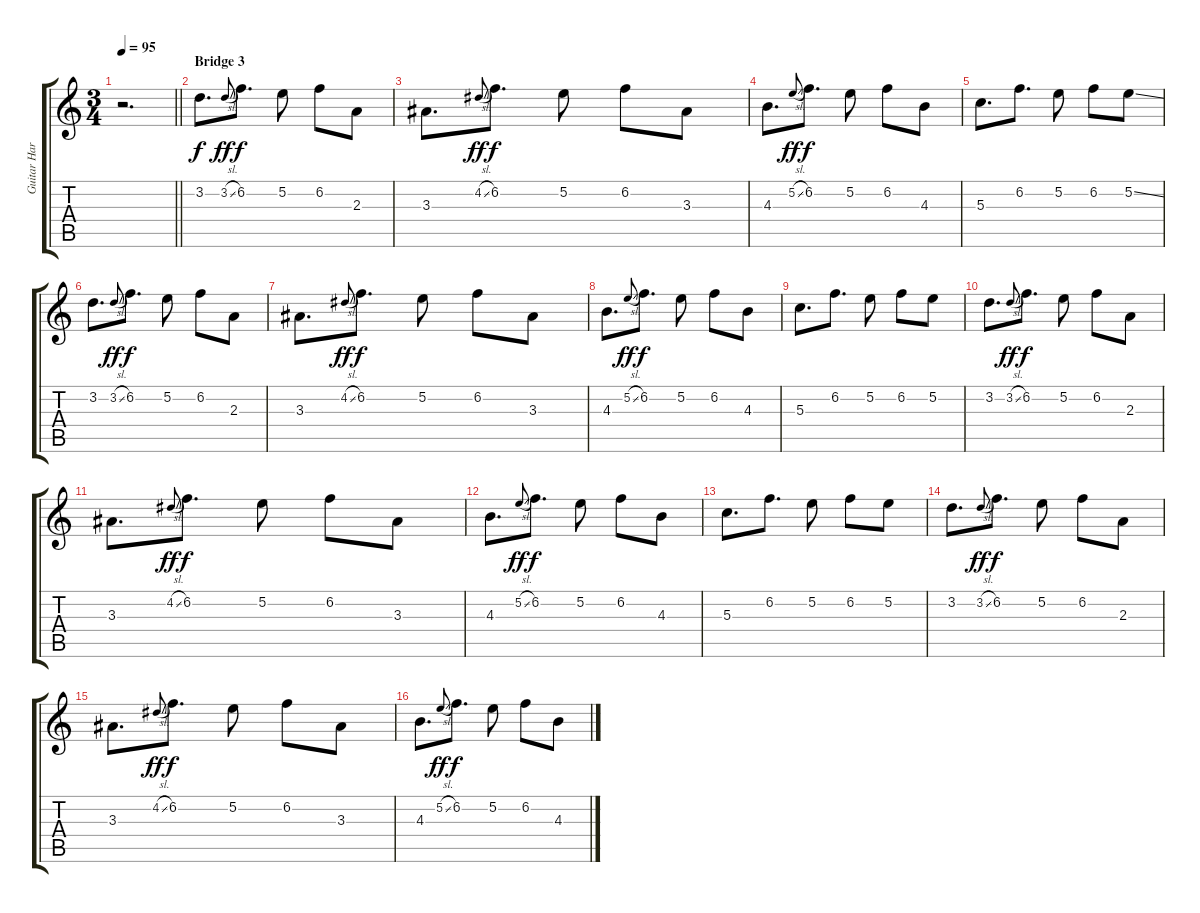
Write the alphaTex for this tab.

\track ("Guitar Harmony Zacky" "Guitar Har") {instrument distortionguitar}
\staff {score tabs}
\tuning (E4 B3 G3 D3 A2 D2) {hide}
\ts (3 4)
\tempo 95
\clef g2
\barLineRight lightlight
\ks c
r.2{d dy f} |
\section ("" "Bridge 3")
3.2.8{d} 3.2{sl}.8{gr onbeat dy ff} 6.2.8{d dy f} 5.2.8 6.2.8 2.3.8 |
3.3.8{d} 4.2{sl}.8{gr onbeat dy ff} 6.2.8{d dy f} 5.2.8 6.2.8 3.3.8 |
4.3.8{d} 5.2{sl}.8{gr onbeat dy ff} 6.2.8{d dy f} 5.2.8 6.2.8 4.3.8 |
5.3.8{d} 6.2.8{d} 5.2.8 6.2.8 5.2{ss}.8 |
3.2.8{d} 3.2{sl}.8{gr onbeat dy ff} 6.2.8{d dy f} 5.2.8 6.2.8 2.3.8 |
3.3.8{d} 4.2{sl}.8{gr onbeat dy ff} 6.2.8{d dy f} 5.2.8 6.2.8 3.3.8 |
4.3.8{d} 5.2{sl}.8{gr onbeat dy ff} 6.2.8{d dy f} 5.2.8 6.2.8 4.3.8 |
5.3.8{d} 6.2.8{d} 5.2.8 6.2.8 5.2.8 |
3.2.8{d} 3.2{sl}.8{gr onbeat dy ff} 6.2.8{d dy f} 5.2.8 6.2.8 2.3.8 |
3.3.8{d} 4.2{sl}.8{gr onbeat dy ff} 6.2.8{d dy f} 5.2.8 6.2.8 3.3.8 |
4.3.8{d} 5.2{sl}.8{gr onbeat dy ff} 6.2.8{d dy f} 5.2.8 6.2.8 4.3.8 |
5.3.8{d} 6.2.8{d} 5.2.8 6.2.8 5.2.8 |
3.2.8{d} 3.2{sl}.8{gr onbeat dy ff} 6.2.8{d dy f} 5.2.8 6.2.8 2.3.8 |
3.3.8{d} 4.2{sl}.8{gr onbeat dy ff} 6.2.8{d dy f} 5.2.8 6.2.8 3.3.8 |
4.3.8{d} 5.2{sl}.8{gr onbeat dy ff} 6.2.8{d dy f} 5.2.8 6.2.8 4.3.8
